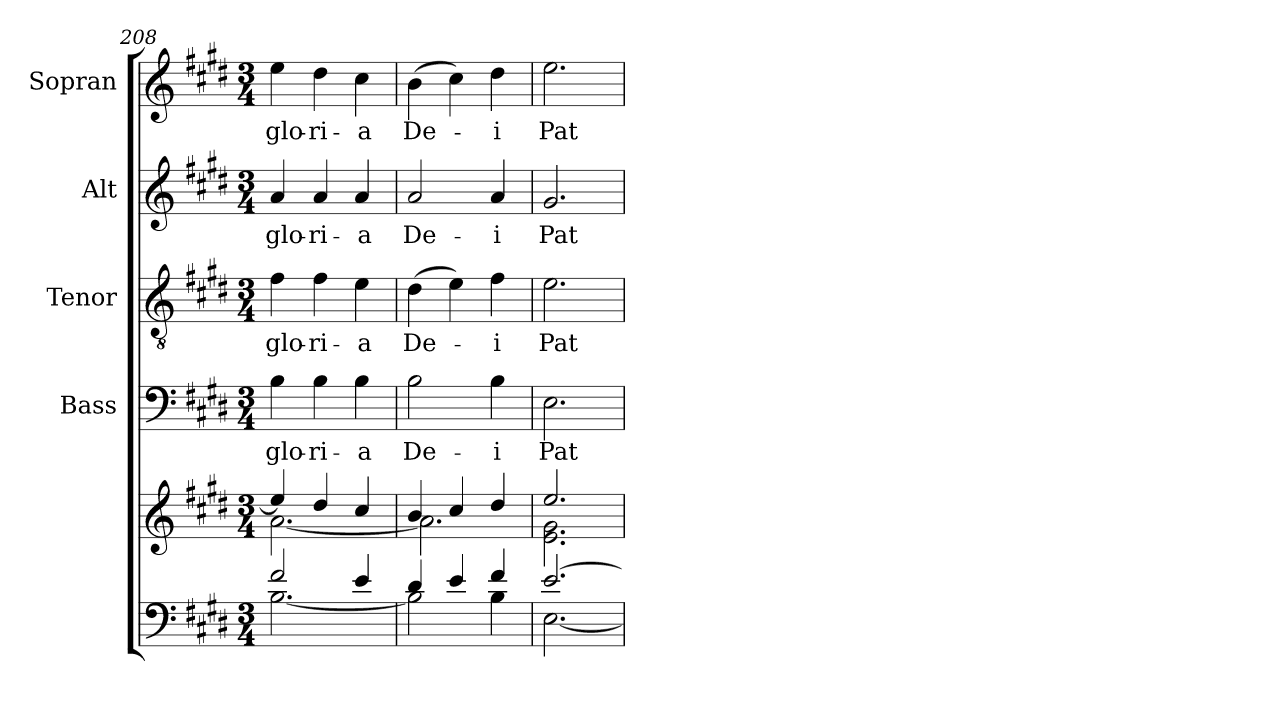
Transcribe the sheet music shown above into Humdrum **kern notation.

**kern	**kern	**kern	**text	**kern	**text	**kern	**text	**kern	**text
*part5	*part5	*part4	*part4	*part3	*part3	*part2	*part2	*part1	*part1
*staff6	*staff5	*staff4	*staff4	*staff3	*staff3	*staff2	*staff2	*staff1	*staff1
*	*	*I"Bass	*	*I"Tenor	*	*I"Alt	*	*I"Sopran	*
*	*	*I'B.	*	*I'T.	*	*I'A.	*	*I'S.	*
*clefF4	*clefG2	*clefF4	*	*clefGv2	*	*clefG2	*	*clefG2	*
*k[f#c#g#d#]	*k[f#c#g#d#]	*k[f#c#g#d#]	*	*k[f#c#g#d#]	*	*k[f#c#g#d#]	*	*k[f#c#g#d#]	*
*E:	*E:	*E:	*	*E:	*	*E:	*	*E:	*
*M3/4	*M3/4	*M3/4	*	*M3/4	*	*M3/4	*	*M3/4	*
=208	=208	=208	=208	=208	=208	=208	=208	=208	=208
*^	*^	*	*	*	*	*	*	*	*
!	!	!	!	!	!LO:LY:b	!	!LO:LY:b	!	!LO:LY:b	!	!LO:LY:b
2f#/	[<2.B\	4ee/]	[<2.a\	4B\	glo-	4f#\	glo-	4a/	glo-	4ee\	glo-
!	!	!	!	!	!LO:LY:b	!	!LO:LY:b	!	!LO:LY:b	!	!LO:LY:b
.	.	4dd#/	.	4B\	-ri-	4f#\	-ri-	4a/	-ri-	4dd#\	-ri-
!	!	!	!	!	!LO:LY:b	!	!LO:LY:b	!	!LO:LY:b	!	!LO:LY:b
4e/	.	4cc#/	.	4B\	-a	4e\	-a	4a/	-a	4cc#\	-a
!!LO:LB:g=z
=209	=209	=209	=209	=209	=209	=209	=209	=209	=209	=209	=209
!	!	!	!	!	!LO:LY:b	!	!LO:LY:b	!	!LO:LY:b	!	!LO:LY:b
4d#/	2B\]	4b/	2.a\]	2B\	De-	(>4d#\	De-	2a/	De-	(>4b\	De-
4e/	.	4cc#/	.	.	.	4e\)	.	.	.	4cc#\)	.
!	!	!	!	!	!LO:LY:b	!	!LO:LY:b	!	!LO:LY:b	!	!LO:LY:b
4f#/	4B\	4dd#/	.	4B\	-i	4f#\	-i	4a/	-i	4dd#\	-i
=210	=210	=210	=210	=210	=210	=210	=210	=210	=210	=210	=210
!	!	!	!	!	!LO:LY:b	!	!LO:LY:b	!	!LO:LY:b	!	!LO:LY:b
[>2.e/	[<2.E\	2.ee/	2.e\ 2.g#\	2.E\	Pat-	2.e\	Pat-	2.g#/	Pat-	2.ee\	Pat-
*v	*v	*	*	*	*	*	*	*	*	*	*
*	*v	*v	*	*	*	*	*	*	*	*
=	=	=	=	=	=	=	=	=	=
*-	*-	*-	*-	*-	*-	*-	*-	*-	*-
